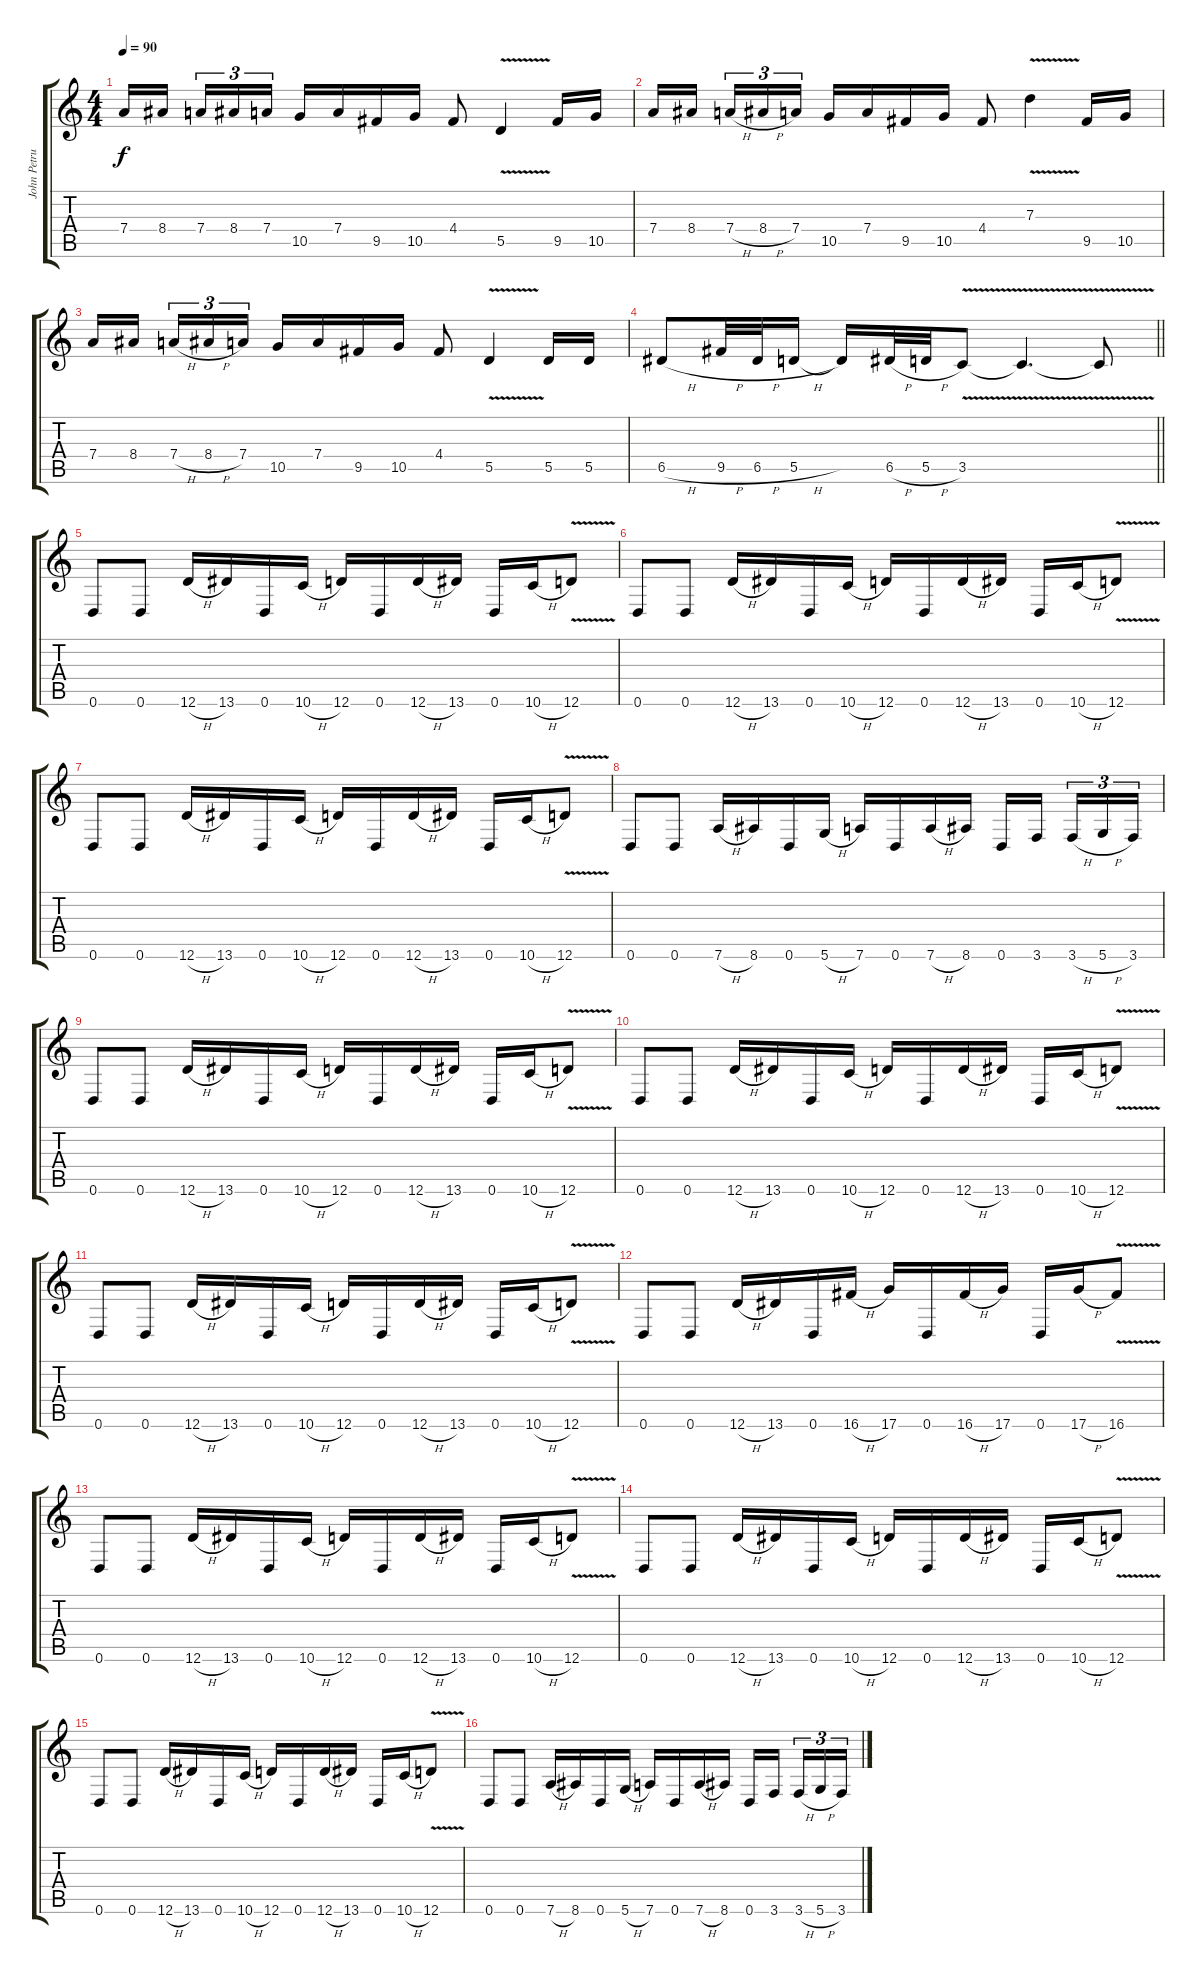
\track ("John Petrucci" "John Petru") {instrument acousticguitarsteel}
\staff {score tabs}
\tuning (E4 B3 G3 D3 A2 D2) {hide}
\ts (4 4)
\tempo 90
\clef g2
\ks c
7.4.16{dy f} 8.4.16{beam splitsecondary} 7.4.16{tu (3 2)} 8.4.16{tu (3 2)} 7.4.16{tu (3 2)} 10.5.16 7.4.16 9.5.16 10.5.16 4.4.8 5.5{v}.4 9.5.16 10.5.16 |
7.4.16 8.4.16{beam splitsecondary} 7.4{h}.16{tu (3 2)} 8.4{h}.16{tu (3 2)} 7.4.16{tu (3 2)} 10.5.16 7.4.16 9.5.16 10.5.16 4.4.8 7.3{v}.4 9.5.16 10.5.16 |
7.4.16 8.4.16{beam splitsecondary} 7.4{h}.16{tu (3 2)} 8.4{h}.16{tu (3 2)} 7.4.16{tu (3 2)} 10.5.16 7.4.16 9.5.16 10.5.16 4.4.8 5.5{v}.4 5.5.16 5.5.16 |
\barLineRight lightlight
6.5{h}.8 9.5{h}.32 6.5{h}.32 5.5{h}.16 5.5{t}.16 6.5{h}.32 5.5{h}.32 3.5{v}.8 3.5{v t}.4{d} 3.5{v t}.8 |
0.6.8 0.6.8 12.6{h}.16 13.6.16 0.6.16 10.6{h}.16 12.6.16 0.6.16 12.6{h}.16 13.6.16 0.6.16 10.6{h}.16 12.6{v}.8 |
0.6.8 0.6.8 12.6{h}.16 13.6.16 0.6.16 10.6{h}.16 12.6.16 0.6.16 12.6{h}.16 13.6.16 0.6.16 10.6{h}.16 12.6{v}.8 |
0.6.8 0.6.8 12.6{h}.16 13.6.16 0.6.16 10.6{h}.16 12.6.16 0.6.16 12.6{h}.16 13.6.16 0.6.16 10.6{h}.16 12.6{v}.8 |
0.6.8 0.6.8 7.6{h}.16 8.6.16 0.6.16 5.6{h}.16 7.6.16 0.6.16 7.6{h}.16 8.6.16 0.6.16 3.6.16{beam splitsecondary} 3.6{h}.16{tu (3 2)} 5.6{h}.16{tu (3 2)} 3.6.16{tu (3 2)} |
0.6.8 0.6.8 12.6{h}.16 13.6.16 0.6.16 10.6{h}.16 12.6.16 0.6.16 12.6{h}.16 13.6.16 0.6.16 10.6{h}.16 12.6{v}.8 |
0.6.8 0.6.8 12.6{h}.16 13.6.16 0.6.16 10.6{h}.16 12.6.16 0.6.16 12.6{h}.16 13.6.16 0.6.16 10.6{h}.16 12.6{v}.8 |
0.6.8 0.6.8 12.6{h}.16 13.6.16 0.6.16 10.6{h}.16 12.6.16 0.6.16 12.6{h}.16 13.6.16 0.6.16 10.6{h}.16 12.6{v}.8 |
0.6.8 0.6.8 12.6{h}.16 13.6.16 0.6.16 16.6{h}.16 17.6.16 0.6.16 16.6{h}.16 17.6.16 0.6.16 17.6{h}.16 16.6{v}.8 |
0.6.8 0.6.8 12.6{h}.16 13.6.16 0.6.16 10.6{h}.16 12.6.16 0.6.16 12.6{h}.16 13.6.16 0.6.16 10.6{h}.16 12.6{v}.8 |
0.6.8 0.6.8 12.6{h}.16 13.6.16 0.6.16 10.6{h}.16 12.6.16 0.6.16 12.6{h}.16 13.6.16 0.6.16 10.6{h}.16 12.6{v}.8 |
0.6.8 0.6.8 12.6{h}.16 13.6.16 0.6.16 10.6{h}.16 12.6.16 0.6.16 12.6{h}.16 13.6.16 0.6.16 10.6{h}.16 12.6{v}.8 |
0.6.8 0.6.8 7.6{h}.16 8.6.16 0.6.16 5.6{h}.16 7.6.16 0.6.16 7.6{h}.16 8.6.16 0.6.16 3.6.16{beam splitsecondary} 3.6{h}.16{tu (3 2)} 5.6{h}.16{tu (3 2)} 3.6.16{tu (3 2)}
